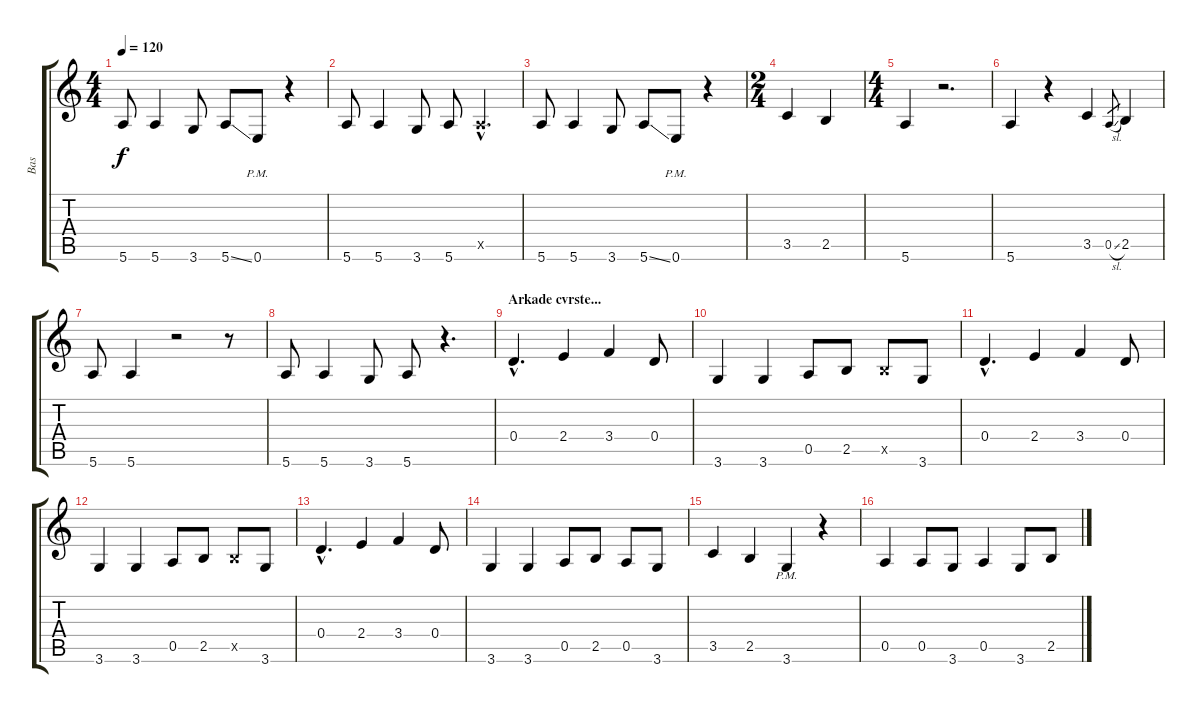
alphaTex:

\track ("Bas" "Bas") {instrument fretlessbass}
\staff {score tabs}
\tuning (E4 B3 G3 D3 A2 E2) {hide}
\ts (4 4)
\tempo 120
\clef g2
\ks c
5.6.8{dy f} 5.6.4 3.6.8 5.6{ss}.8 0.6{pm}.8 r.4 |
5.6.8 5.6.4 3.6.8 5.6.8 0.5{hac x}.4{d} |
5.6.8 5.6.4 3.6.8 5.6{ss}.8 0.6{pm}.8 r.4 |
\ts (2 4)
3.5.4 2.5.4 |
\ts (4 4)
5.6.4 r.2{d} |
5.6.4 r.4 3.5.4 0.5{sl}.8{gr} 2.5.4 |
5.6.8 5.6.4 r.2 r.8 |
5.6.8 5.6.4 3.6.8 5.6.8 r.4{d} |
\section ("" "Arkade cvrste...")
0.4{hac}.4{d} 2.4.4 3.4.4 0.4.8 |
3.6.4 3.6.4 0.5.8 2.5.8 2.5{x}.8 3.6.8 |
0.4{hac}.4{d} 2.4.4 3.4.4 0.4.8 |
3.6.4 3.6.4 0.5.8 2.5.8 2.5{x}.8 3.6.8 |
0.4{hac}.4{d} 2.4.4 3.4.4 0.4.8 |
3.6.4 3.6.4 0.5.8 2.5.8 0.5.8 3.6.8 |
3.5.4 2.5.4 3.6{pm}.4 r.4 |
0.5.4 0.5.8 3.6.8 0.5.4 3.6.8 2.5.8
